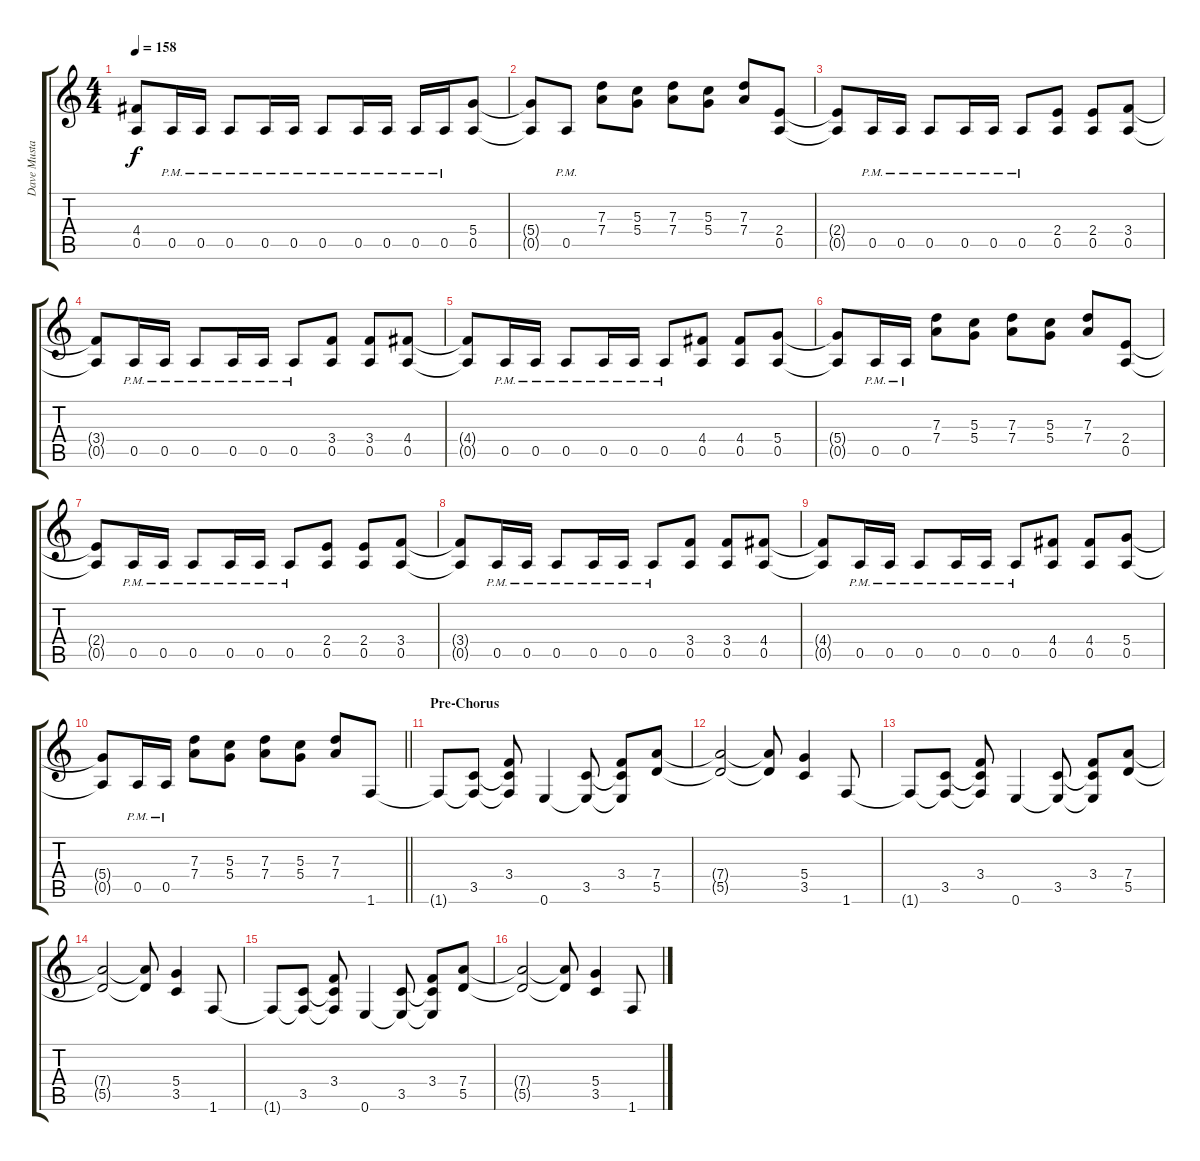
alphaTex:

\track ("Dave Mustaine" "Dave Musta") {instrument distortionguitar}
\staff {score tabs}
\tuning (E4 B3 G3 D3 A2 E2) {hide}
\ts (4 4)
\tempo 158
\clef g2
\ks c
(4.4{t} 0.5{t}).8{dy f} 0.5{pm}.16 0.5{pm}.16 0.5{pm}.8 0.5{pm}.16 0.5{pm}.16 0.5{pm}.8 0.5{pm}.16 0.5{pm}.16 0.5{pm}.16 0.5{pm}.16 (5.4 0.5).8 |
(5.4{t} 0.5{t}).8 0.5{pm}.8 (7.3 7.4).8 (5.3 5.4).8 (7.3 7.4).8 (5.3 5.4).8 (7.3 7.4).8 (2.4 0.5).8 |
(2.4{t} 0.5{t}).8 0.5{pm}.16 0.5{pm}.16 0.5{pm}.8 0.5{pm}.16 0.5{pm}.16 0.5{pm}.8 (2.4 0.5).8 (2.4 0.5).8 (3.4 0.5).8 |
(3.4{t} 0.5{t}).8 0.5{pm}.16 0.5{pm}.16 0.5{pm}.8 0.5{pm}.16 0.5{pm}.16 0.5{pm}.8 (3.4 0.5).8 (3.4 0.5).8 (4.4 0.5).8 |
(4.4{t} 0.5{t}).8 0.5{pm}.16 0.5{pm}.16 0.5{pm}.8 0.5{pm}.16 0.5{pm}.16 0.5{pm}.8 (4.4 0.5).8 (4.4 0.5).8 (5.4 0.5).8 |
(5.4{t} 0.5{t}).8 0.5{pm}.16 0.5{pm}.16 (7.3 7.4).8 (5.3 5.4).8 (7.3 7.4).8 (5.3 5.4).8 (7.3 7.4).8 (2.4 0.5).8 |
(2.4{t} 0.5{t}).8 0.5{pm}.16 0.5{pm}.16 0.5{pm}.8 0.5{pm}.16 0.5{pm}.16 0.5{pm}.8 (2.4 0.5).8 (2.4 0.5).8 (3.4 0.5).8 |
(3.4{t} 0.5{t}).8 0.5{pm}.16 0.5{pm}.16 0.5{pm}.8 0.5{pm}.16 0.5{pm}.16 0.5{pm}.8 (3.4 0.5).8 (3.4 0.5).8 (4.4 0.5).8 |
(4.4{t} 0.5{t}).8 0.5{pm}.16 0.5{pm}.16 0.5{pm}.8 0.5{pm}.16 0.5{pm}.16 0.5{pm}.8 (4.4 0.5).8 (4.4 0.5).8 (5.4 0.5).8 |
\barLineRight lightlight
(5.4{t} 0.5{t}).8 0.5{pm}.16 0.5{pm}.16 (7.3 7.4).8 (5.3 5.4).8 (7.3 7.4).8 (5.3 5.4).8 (7.3 7.4).8 1.6.8 |
\section ("" "Pre-Chorus")
1.6{t}.8 (3.5 1.6{t}).8 (3.4 3.5{t} 1.6{t}).8 0.6.4 (3.5 0.6{t}).8 (3.4 3.5{t} 0.6{t}).8 (7.4 5.5).8 |
(7.4{t} 5.5{t}).2 (7.4{t} 5.5{t}).8 (5.4 3.5).4 1.6.8 |
1.6{t}.8 (3.5 1.6{t}).8 (3.4 3.5{t} 1.6{t}).8 0.6.4 (3.5 0.6{t}).8 (3.4 3.5{t} 0.6{t}).8 (7.4 5.5).8 |
(7.4{t} 5.5{t}).2 (7.4{t} 5.5{t}).8 (5.4 3.5).4 1.6.8 |
1.6{t}.8 (3.5 1.6{t}).8 (3.4 3.5{t} 1.6{t}).8 0.6.4 (3.5 0.6{t}).8 (3.4 3.5{t} 0.6{t}).8 (7.4 5.5).8 |
(7.4{t} 5.5{t}).2 (7.4{t} 5.5{t}).8 (5.4 3.5).4 1.6.8
